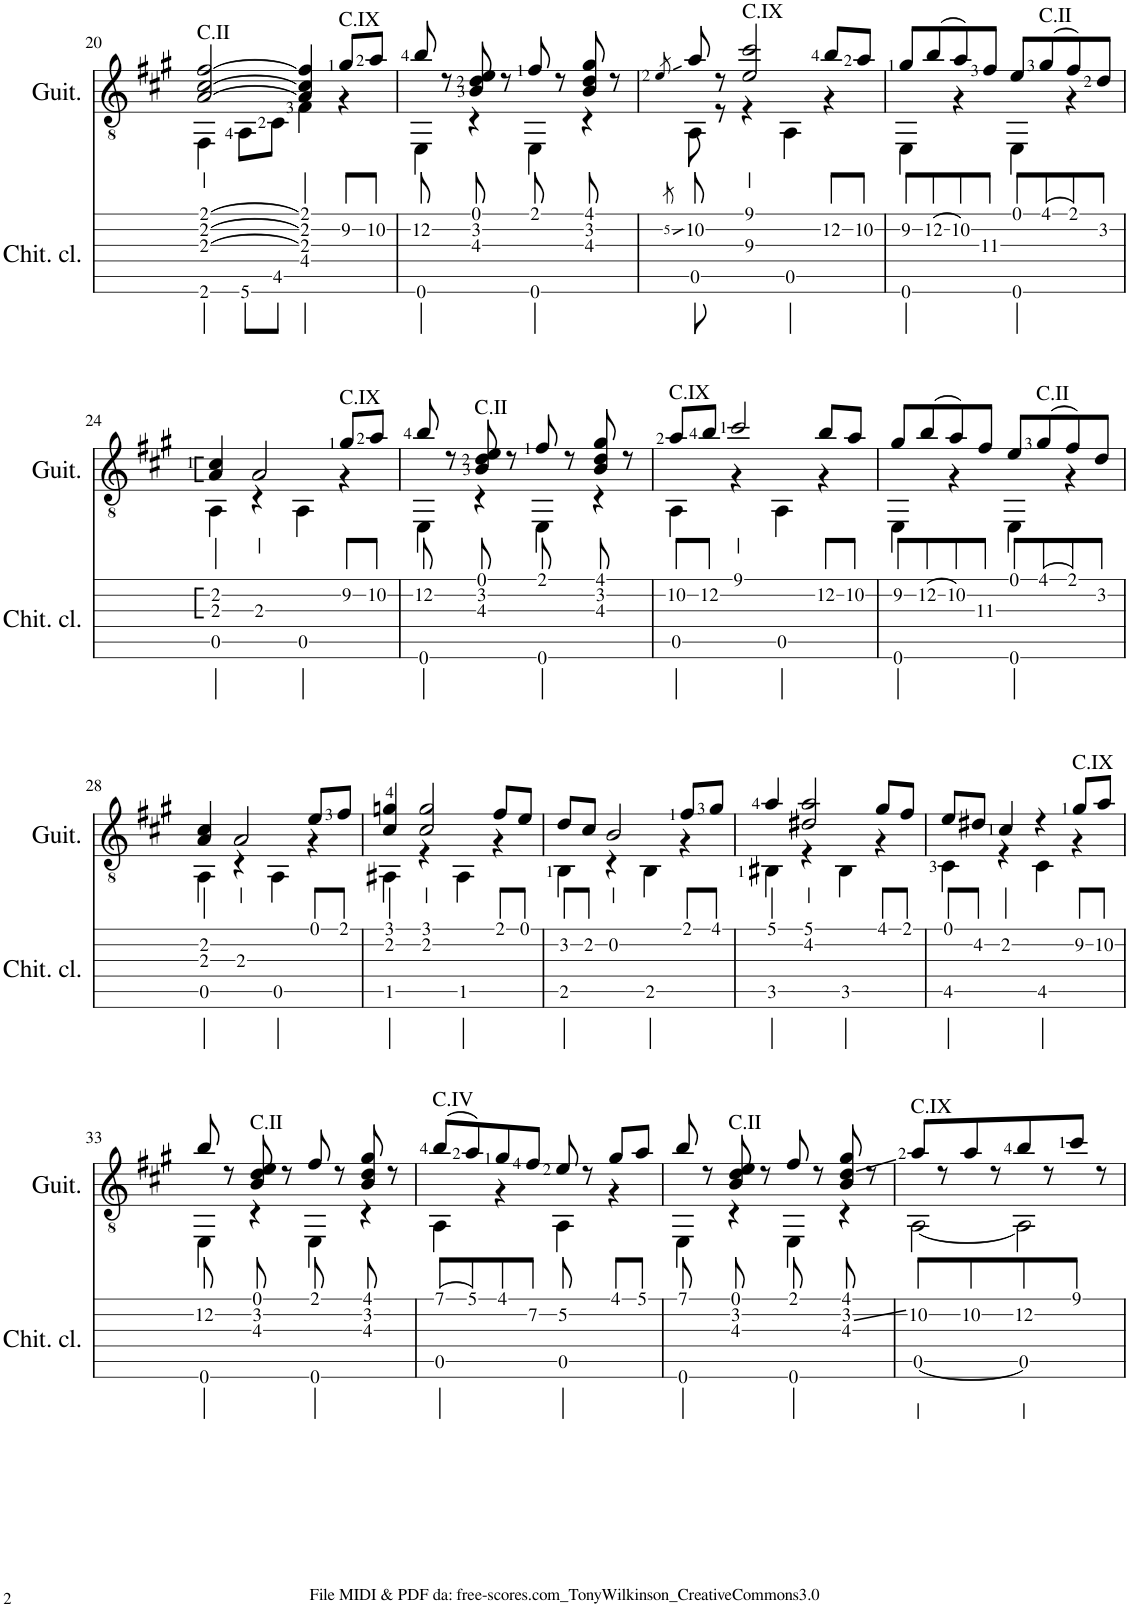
**kern	**kern
*part2	*part1
*staff2	*staff1
*I"Chitarra classica	*I"Guitar
*I'Chit. cl.	*I'Guit.
!!LO:PB:g=z
*	*clefGv2
*k[f#c#g#]	*k[f#c#g#]
*M4/4	*M4/4
*met(c)	*met(c)
=20	=20
*^	*^
!	!	!LO:TX:a:t=C.II	!
[2A/ [2c#/ [2f#/	4FF#\	[2A/ [2c#/ [2f#/	4FF#\
.	8AA\L	.	8AA\L
.	8C#\J	.	8C#\J
4A/] 4c#/] 4f#/]	4F#\	4A/] 4c#/] 4f#/]	4F#\
!	!	!LO:TX:a:t=C.IX	!
8g#/L	4r	8g#/L	4r
8a/J	.	8a/J	.
=21	=21	=21	=21
8b/	4EE\	8b/	4EE\
8r	.	8r	.
8B/ 8d/ 8e/	4r	8B/ 8d/ 8e/	4r
8r	.	8r	.
8f#/	4EE\	8f#/	4EE\
8r	.	8r	.
8B/ 8d/ 8g#/	4r	8B/ 8d/ 8g#/	4r
8r	.	8r	.
=22	=22	=22	=22
8qe/	.	8qe/	.
8a/	8AA\	8a/	8AA\
8r	8r	8r	8r
!	!	!LO:TX:a:t=C.IX	!
2e/ 2cc#/	4r	2e/ 2cc#/	4r
.	4AA\	.	4AA\
8b/L	4r	8b/L	4r
8a/J	.	8a/J	.
=23	=23	=23	=23
8g#/L	4EE\	8g#/L	4EE\
(8b/	.	(8b/	.
8a/)	4r	8a/)	4r
8f#/J	.	8f#/J	.
8e/L	4EE\	8e/L	4EE\
!	!	!LO:TX:a:t=C.II	!
(8g#/	.	(8g#/	.
8f#/)	4r	8f#/)	4r
8d/J	.	8d/J	.
!!LO:LB:g=z	!!
=24	=24	=24	=24
4A/ 4c#/	4AA\	4A/ 4c#/	4AA\
2A/	4r	2A/	4r
.	4AA\	.	4AA\
!	!	!LO:TX:a:t=C.IX	!
8g#/L	4r	8g#/L	4r
8a/J	.	8a/J	.
=25	=25	=25	=25
8b/	4EE\	8b/	4EE\
8r	.	8r	.
!	!	!LO:TX:a:t=C.II	!
8B/ 8d/ 8e/	4r	8B/ 8d/ 8e/	4r
8r	.	8r	.
8f#/	4EE\	8f#/	4EE\
8r	.	8r	.
8B/ 8d/ 8g#/	4r	8B/ 8d/ 8g#/	4r
8r	.	8r	.
=26	=26	=26	=26
!	!	!LO:TX:a:t=C.IX	!
8a/L	4AA\	8a/L	4AA\
8b/J	.	8b/J	.
2cc#/	4r	2cc#/	4r
.	4AA\	.	4AA\
8b/L	4r	8b/L	4r
8a/J	.	8a/J	.
=27	=27	=27	=27
8g#/L	4EE\	8g#/L	4EE\
(8b/	.	(8b/	.
8a/)	4r	8a/)	4r
8f#/J	.	8f#/J	.
8e/L	4EE\	8e/L	4EE\
!	!	!LO:TX:a:t=C.II	!
(8g#/	.	(8g#/	.
8f#/)	4r	8f#/)	4r
8d/J	.	8d/J	.
!!LO:LB:g=z	!!
=28	=28	=28	=28
4A/ 4c#/	4AA\	4A/ 4c#/	4AA\
2A/	4r	2A/	4r
.	4AA\	.	4AA\
8e/L	4r	8e/L	4r
8f#/J	.	8f#/J	.
=29	=29	=29	=29
4c#/ 4gn/	4AA#X\	4c#/ 4gn/	4AA#X\
2c#/ 2g/	4r	2c#/ 2g/	4r
.	4AA#\	.	4AA#\
8f#/L	4r	8f#/L	4r
8e/J	.	8e/J	.
=30	=30	=30	=30
8d/L	4BB\	8d/L	4BB\
8c#/J	.	8c#/J	.
2B/	4r	2B/	4r
.	4BB\	.	4BB\
8f#/L	4r	8f#/L	4r
8g#/J	.	8g#/J	.
=31	=31	=31	=31
4a/	4BB#X\	4a/	4BB#X\
2d#X/ 2a/	4r	2d#X/ 2a/	4r
.	4BB#\	.	4BB#\
8g#/L	4r	8g#/L	4r
8f#/J	.	8f#/J	.
=32	=32	=32	=32
8e/L	4C#\	8e/L	4C#\
8d#X/J	.	8d#X/J	.
4c#/	4r	4c#/	4r
4r	4C#\	4r	4C#\
!	!	!LO:TX:a:t=C.IX	!
8g#/L	4r	8g#/L	4r
8a/J	.	8a/J	.
!!LO:LB:g=z	!!
=33	=33	=33	=33
8b/	4EE\	8b/	4EE\
8r	.	8r	.
!	!	!LO:TX:a:t=C.II	!
8B/ 8d/ 8e/	4r	8B/ 8d/ 8e/	4r
8r	.	8r	.
8f#/	4EE\	8f#/	4EE\
8r	.	8r	.
8B/ 8d/ 8g#/	4r	8B/ 8d/ 8g#/	4r
8r	.	8r	.
=34	=34	=34	=34
!	!	!LO:TX:a:t=C.IV	!
(8b/L	4AA\	(8b/L	4AA\
8a/)	.	8a/)	.
8g#/	4r	8g#/	4r
8f#/J	.	8f#/J	.
8e/	4AA\	8e/	4AA\
8r	.	8r	.
8g#/L	4r	8g#/L	4r
8a/J	.	8a/J	.
=35	=35	=35	=35
8b/	4EE\	8b/	4EE\
8r	.	8r	.
!	!	!LO:TX:a:t=C.II	!
8B/ 8d/ 8e/	4r	8B/ 8d/ 8e/	4r
8r	.	8r	.
8f#/	4EE\	8f#/	4EE\
8r	.	8r	.
8B/ 8d/ 8g#/	4r	8B/ 8d/ 8g#/	4r
8r	.	8r	.
=36	=36	=36	=36
!	!	!LO:TX:a:t=C.IX	!
8a/L	[2AA\	8a/L	[2AA\
8r	.	8r	.
8a/	.	8a/	.
8r	.	8r	.
8b/	2AA\]	8b/	2AA\]
8r	.	8r	.
8cc#/J	.	8cc#/J	.
8r	.	8r	.
*v	*v	*	*
*	*v	*v
=	=
*-	*-
